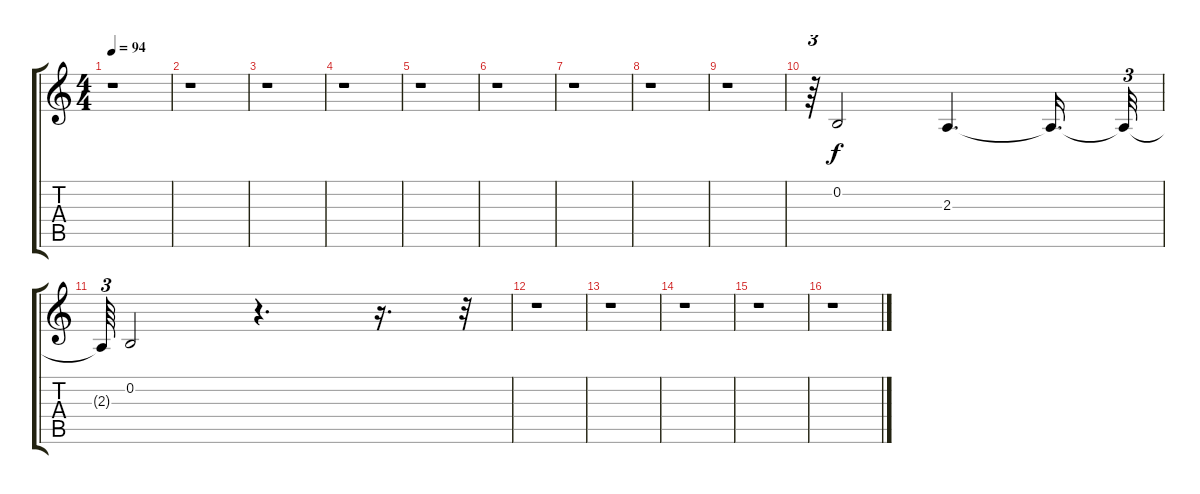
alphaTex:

\track "" {instrument voiceoohs}
\staff {score tabs}
\tuning (E4 B3 G3 D3 A2 E2) {hide}
\ts (4 4)
\tempo 94
\clef g2
\ks c
r.1{dy f} |
r.1 |
r.1 |
r.1 |
r.1 |
r.1 |
r.1 |
r.1 |
r.1 |
r.64{tu (3 2)} 0.2.2 2.3.4{d} 2.3{t}.16{d} 2.3{t}.32{tu (3 2)} |
2.3{t}.64{tu (3 2)} 0.2.2 r.4{d} r.16{d} r.32{tu (3 2)} |
r.1 |
r.1 |
r.1 |
r.1 |
r.1
